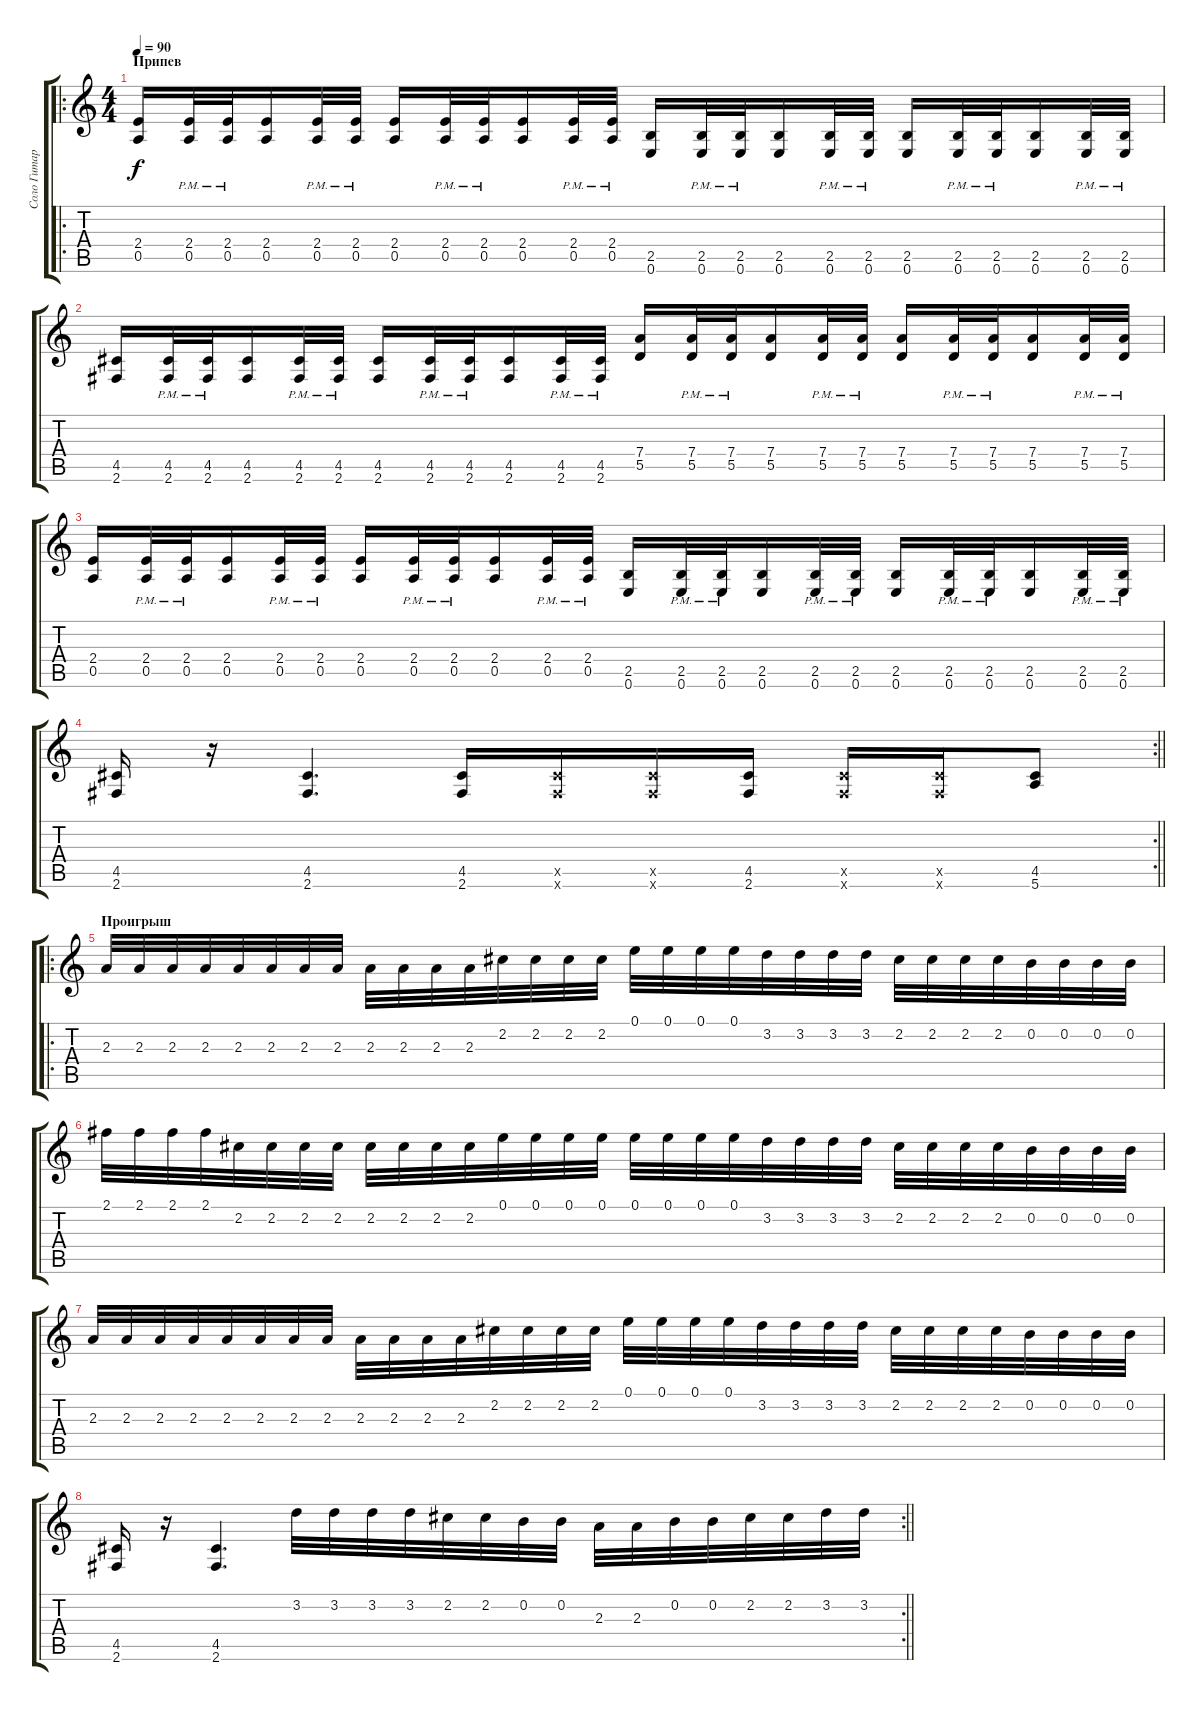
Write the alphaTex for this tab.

\track ("Соло Гитара" "Соло Гитар") {instrument overdrivenguitar}
\staff {score tabs}
\tuning (E4 B3 G3 D3 A2 E2) {hide}
\ro
\ts (4 4)
\section ("" "Припев")
\tempo 90
\clef g2
\ks c
(2.4 0.5).16{dy f} (2.4{pm} 0.5{pm}).32 (2.4{pm} 0.5{pm}).32 (2.4 0.5).16 (2.4{pm} 0.5{pm}).32 (2.4{pm} 0.5{pm}).32 (2.4 0.5).16 (2.4{pm} 0.5{pm}).32 (2.4{pm} 0.5{pm}).32 (2.4 0.5).16 (2.4{pm} 0.5{pm}).32 (2.4{pm} 0.5{pm}).32 (2.5 0.6).16 (2.5{pm} 0.6{pm}).32 (2.5{pm} 0.6{pm}).32 (2.5 0.6).16 (2.5{pm} 0.6{pm}).32 (2.5{pm} 0.6{pm}).32 (2.5 0.6).16 (2.5{pm} 0.6{pm}).32 (2.5{pm} 0.6{pm}).32 (2.5 0.6).16 (2.5{pm} 0.6{pm}).32 (2.5{pm} 0.6{pm}).32 |
(4.5 2.6).16 (4.5{pm} 2.6{pm}).32 (4.5{pm} 2.6{pm}).32 (4.5 2.6).16 (4.5{pm} 2.6{pm}).32 (4.5{pm} 2.6{pm}).32 (4.5 2.6).16 (4.5{pm} 2.6{pm}).32 (4.5{pm} 2.6{pm}).32 (4.5 2.6).16 (4.5{pm} 2.6{pm}).32 (4.5{pm} 2.6{pm}).32 (7.4 5.5).16 (7.4{pm} 5.5{pm}).32 (7.4{pm} 5.5{pm}).32 (7.4 5.5).16 (7.4{pm} 5.5{pm}).32 (7.4{pm} 5.5{pm}).32 (7.4 5.5).16 (7.4{pm} 5.5{pm}).32 (7.4{pm} 5.5{pm}).32 (7.4 5.5).16 (7.4{pm} 5.5{pm}).32 (7.4{pm} 5.5{pm}).32 |
(2.4 0.5).16 (2.4{pm} 0.5{pm}).32 (2.4{pm} 0.5{pm}).32 (2.4 0.5).16 (2.4{pm} 0.5{pm}).32 (2.4{pm} 0.5{pm}).32 (2.4 0.5).16 (2.4{pm} 0.5{pm}).32 (2.4{pm} 0.5{pm}).32 (2.4 0.5).16 (2.4{pm} 0.5{pm}).32 (2.4{pm} 0.5{pm}).32 (2.5 0.6).16 (2.5{pm} 0.6{pm}).32 (2.5{pm} 0.6{pm}).32 (2.5 0.6).16 (2.5{pm} 0.6{pm}).32 (2.5{pm} 0.6{pm}).32 (2.5 0.6).16 (2.5{pm} 0.6{pm}).32 (2.5{pm} 0.6{pm}).32 (2.5 0.6).16 (2.5{pm} 0.6{pm}).32 (2.5{pm} 0.6{pm}).32 |
\rc 2
\barLineRight lightlight
(4.5 2.6).16 r.16 (4.5 2.6).4{d} (4.5 2.6).16 (4.5{x} 2.6{x}).16 (4.5{x} 2.6{x}).16 (4.5 2.6).16 (4.5{x} 2.6{x}).16 (4.5{x} 2.6{x}).16 (4.5 5.6).8 |
\ro
\section ("" "Проигрыш")
2.3.32 2.3.32 2.3.32 2.3.32 2.3.32 2.3.32 2.3.32 2.3.32 2.3.32 2.3.32 2.3.32 2.3.32 2.2.32 2.2.32 2.2.32 2.2.32 0.1.32 0.1.32 0.1.32 0.1.32 3.2.32 3.2.32 3.2.32 3.2.32 2.2.32 2.2.32 2.2.32 2.2.32 0.2.32 0.2.32 0.2.32 0.2.32 |
2.1.32 2.1.32 2.1.32 2.1.32 2.2.32 2.2.32 2.2.32 2.2.32 2.2.32 2.2.32 2.2.32 2.2.32 0.1.32 0.1.32 0.1.32 0.1.32 0.1.32 0.1.32 0.1.32 0.1.32 3.2.32 3.2.32 3.2.32 3.2.32 2.2.32 2.2.32 2.2.32 2.2.32 0.2.32 0.2.32 0.2.32 0.2.32 |
2.3.32 2.3.32 2.3.32 2.3.32 2.3.32 2.3.32 2.3.32 2.3.32 2.3.32 2.3.32 2.3.32 2.3.32 2.2.32 2.2.32 2.2.32 2.2.32 0.1.32 0.1.32 0.1.32 0.1.32 3.2.32 3.2.32 3.2.32 3.2.32 2.2.32 2.2.32 2.2.32 2.2.32 0.2.32 0.2.32 0.2.32 0.2.32 |
\rc 2
\barLineRight lightlight
(4.5 2.6).16 r.16 (4.5 2.6).4{d} 3.2.32 3.2.32 3.2.32 3.2.32 2.2.32 2.2.32 0.2.32 0.2.32 2.3.32 2.3.32 0.2.32 0.2.32 2.2.32 2.2.32 3.2.32 3.2.32
